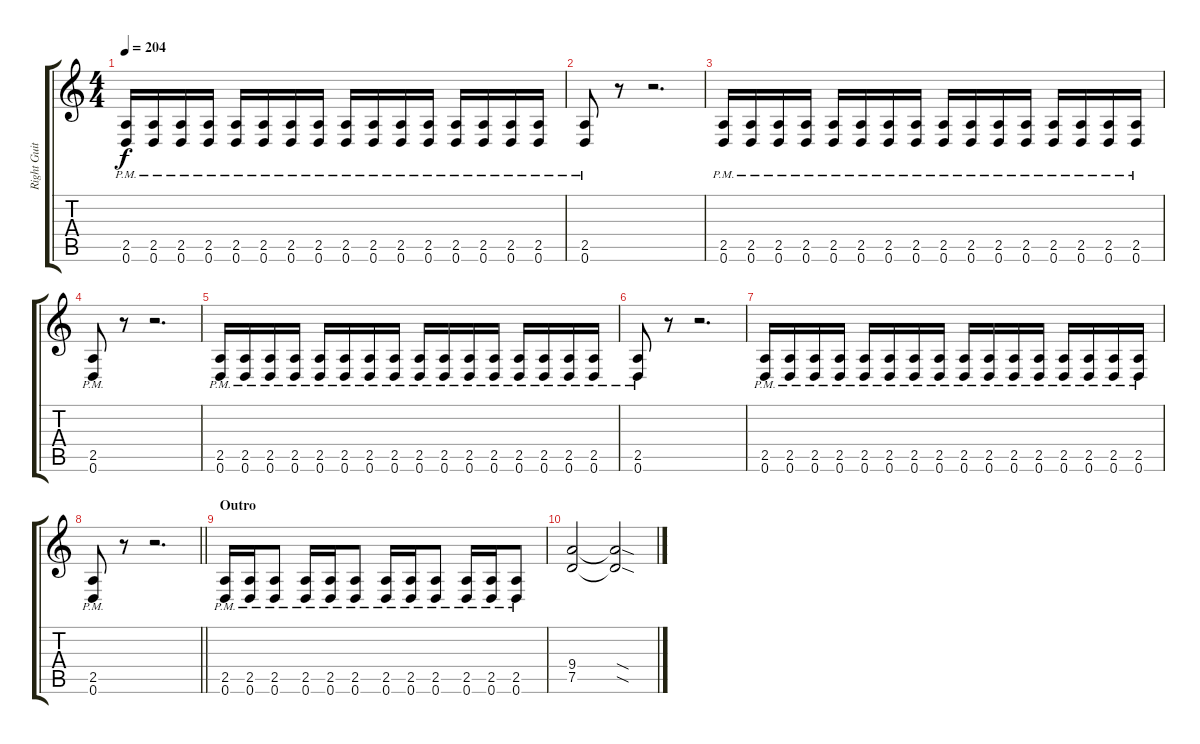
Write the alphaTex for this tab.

\track ("Right Guitar" "Right Guit") {instrument distortionguitar}
\staff {score tabs}
\tuning (D4 A3 F3 C3 G2 D2) {hide}
\ts (4 4)
\tempo 204
\clef g2
\ks c
(2.5{pm} 0.6{pm}).16{dy f} (2.5{pm} 0.6{pm}).16 (2.5{pm} 0.6{pm}).16 (2.5{pm} 0.6{pm}).16 (2.5{pm} 0.6{pm}).16 (2.5{pm} 0.6{pm}).16 (2.5{pm} 0.6{pm}).16 (2.5{pm} 0.6{pm}).16 (2.5{pm} 0.6{pm}).16 (2.5{pm} 0.6{pm}).16 (2.5{pm} 0.6{pm}).16 (2.5{pm} 0.6{pm}).16 (2.5{pm} 0.6{pm}).16 (2.5{pm} 0.6{pm}).16 (2.5{pm} 0.6{pm}).16 (2.5{pm} 0.6{pm}).16 |
(2.5{pm} 0.6{pm}).8 r.8 r.2{d} |
(2.5{pm} 0.6{pm}).16 (2.5{pm} 0.6{pm}).16 (2.5{pm} 0.6{pm}).16 (2.5{pm} 0.6{pm}).16 (2.5{pm} 0.6{pm}).16 (2.5{pm} 0.6{pm}).16 (2.5{pm} 0.6{pm}).16 (2.5{pm} 0.6{pm}).16 (2.5{pm} 0.6{pm}).16 (2.5{pm} 0.6{pm}).16 (2.5{pm} 0.6{pm}).16 (2.5{pm} 0.6{pm}).16 (2.5{pm} 0.6{pm}).16 (2.5{pm} 0.6{pm}).16 (2.5{pm} 0.6{pm}).16 (2.5{pm} 0.6{pm}).16 |
(2.5{pm} 0.6{pm}).8 r.8 r.2{d} |
(2.5{pm} 0.6{pm}).16 (2.5{pm} 0.6{pm}).16 (2.5{pm} 0.6{pm}).16 (2.5{pm} 0.6{pm}).16 (2.5{pm} 0.6{pm}).16 (2.5{pm} 0.6{pm}).16 (2.5{pm} 0.6{pm}).16 (2.5{pm} 0.6{pm}).16 (2.5{pm} 0.6{pm}).16 (2.5{pm} 0.6{pm}).16 (2.5{pm} 0.6{pm}).16 (2.5{pm} 0.6{pm}).16 (2.5{pm} 0.6{pm}).16 (2.5{pm} 0.6{pm}).16 (2.5{pm} 0.6{pm}).16 (2.5{pm} 0.6{pm}).16 |
(2.5{pm} 0.6{pm}).8 r.8 r.2{d} |
(2.5{pm} 0.6{pm}).16 (2.5{pm} 0.6{pm}).16 (2.5{pm} 0.6{pm}).16 (2.5{pm} 0.6{pm}).16 (2.5{pm} 0.6{pm}).16 (2.5{pm} 0.6{pm}).16 (2.5{pm} 0.6{pm}).16 (2.5{pm} 0.6{pm}).16 (2.5{pm} 0.6{pm}).16 (2.5{pm} 0.6{pm}).16 (2.5{pm} 0.6{pm}).16 (2.5{pm} 0.6{pm}).16 (2.5{pm} 0.6{pm}).16 (2.5{pm} 0.6{pm}).16 (2.5{pm} 0.6{pm}).16 (2.5{pm} 0.6{pm}).16 |
\barLineRight lightlight
(2.5{pm} 0.6{pm}).8 r.8 r.2{d} |
\section ("" "Outro")
(2.5{pm} 0.6{pm}).16 (2.5{pm} 0.6{pm}).16 (2.5{pm} 0.6{pm}).8 (2.5{pm} 0.6{pm}).16 (2.5{pm} 0.6{pm}).16 (2.5{pm} 0.6{pm}).8 (2.5{pm} 0.6{pm}).16 (2.5{pm} 0.6{pm}).16 (2.5{pm} 0.6{pm}).8 (2.5{pm} 0.6{pm}).16 (2.5{pm} 0.6{pm}).16 (2.5{pm} 0.6{pm}).8 |
(9.4 7.5).2 (9.4{sod t} 7.5{sod t}).2
